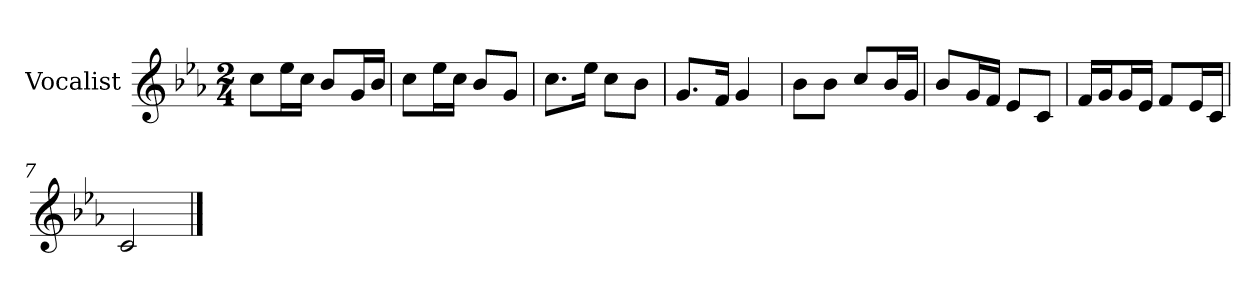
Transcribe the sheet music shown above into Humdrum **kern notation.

**kern
*part1
*staff1
*I"Vocalist
*k[b-e-a-]
*E-:
*M2/4
=
8ccL
16ee-L
16ccJJ
8b-L
16gL
16b-JJ
=1
8ccL
16ee-L
16ccJJ
8b-L
8gJ
=2
8.ccL
16ee-Jk
8ccL
8b-J
=3
8.gL
16fJk
4g
=4
8b-L
8b-J
8ccL
16b-L
16gJJ
=5
8b-L
16gL
16fJJ
8e-L
8cJ
=6
16fLL
16gJ
16gL
16e-JJ
8fL
16e-L
16cJJ
=7
2c
==
*-
